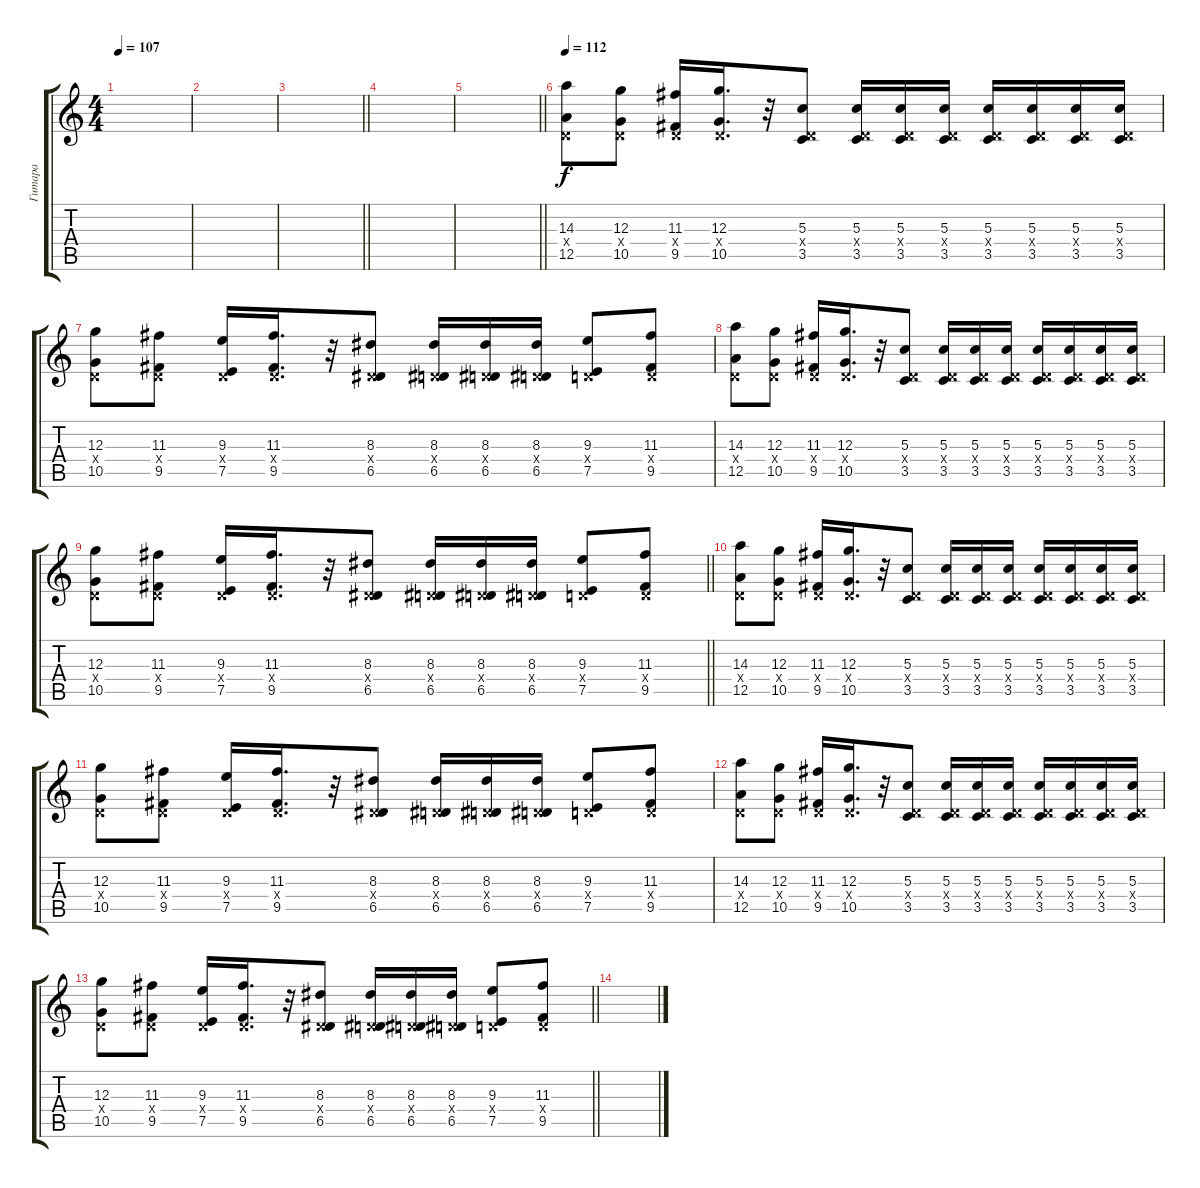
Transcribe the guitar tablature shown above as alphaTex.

\track ("Гитара" "Гитара") {instrument overdrivenguitar}
\staff {score tabs}
\tuning (E4 B3 G3 D3 A2 E2) {hide}
\ts (4 4)
\tempo 107
\clef g2
\ks c
|
|
\barLineRight lightlight
|
\section ("" "")
|
\barLineRight lightlight
|
\section ("" "")
\tempo 112
(14.3 0.4{x} 12.5).8 (12.3 0.4{x} 10.5).8 (11.3 0.4{x} 9.5).16 (12.3 0.4{x} 10.5).16{d} r.32 (5.3 0.4{x} 3.5).8 (5.3 0.4{x} 3.5).16 (5.3 0.4{x} 3.5).16 (5.3 0.4{x} 3.5).16 (5.3 0.4{x} 3.5).16 (5.3 0.4{x} 3.5).16 (5.3 0.4{x} 3.5).16 (5.3 0.4{x} 3.5).16 |
(12.3 0.4{x} 10.5).8 (11.3 0.4{x} 9.5).8 (9.3 0.4{x} 7.5).16 (11.3 0.4{x} 9.5).16{d} r.32 (8.3 0.4{x} 6.5).8 (8.3 0.4{x} 6.5).16 (8.3 0.4{x} 6.5).16 (8.3 0.4{x} 6.5).16 (9.3 0.4{x} 7.5).8 (11.3 0.4{x} 9.5).8 |
(14.3 0.4{x} 12.5).8 (12.3 0.4{x} 10.5).8 (11.3 0.4{x} 9.5).16 (12.3 0.4{x} 10.5).16{d} r.32 (5.3 0.4{x} 3.5).8 (5.3 0.4{x} 3.5).16 (5.3 0.4{x} 3.5).16 (5.3 0.4{x} 3.5).16 (5.3 0.4{x} 3.5).16 (5.3 0.4{x} 3.5).16 (5.3 0.4{x} 3.5).16 (5.3 0.4{x} 3.5).16 |
\barLineRight lightlight
(12.3 0.4{x} 10.5).8 (11.3 0.4{x} 9.5).8 (9.3 0.4{x} 7.5).16 (11.3 0.4{x} 9.5).16{d} r.32 (8.3 0.4{x} 6.5).8 (8.3 0.4{x} 6.5).16 (8.3 0.4{x} 6.5).16 (8.3 0.4{x} 6.5).16 (9.3 0.4{x} 7.5).8 (11.3 0.4{x} 9.5).8 |
\section ("" "")
(14.3 0.4{x} 12.5).8 (12.3 0.4{x} 10.5).8 (11.3 0.4{x} 9.5).16 (12.3 0.4{x} 10.5).16{d} r.32 (5.3 0.4{x} 3.5).8 (5.3 0.4{x} 3.5).16 (5.3 0.4{x} 3.5).16 (5.3 0.4{x} 3.5).16 (5.3 0.4{x} 3.5).16 (5.3 0.4{x} 3.5).16 (5.3 0.4{x} 3.5).16 (5.3 0.4{x} 3.5).16 |
(12.3 0.4{x} 10.5).8 (11.3 0.4{x} 9.5).8 (9.3 0.4{x} 7.5).16 (11.3 0.4{x} 9.5).16{d} r.32 (8.3 0.4{x} 6.5).8 (8.3 0.4{x} 6.5).16 (8.3 0.4{x} 6.5).16 (8.3 0.4{x} 6.5).16 (9.3 0.4{x} 7.5).8 (11.3 0.4{x} 9.5).8 |
(14.3 0.4{x} 12.5).8 (12.3 0.4{x} 10.5).8 (11.3 0.4{x} 9.5).16 (12.3 0.4{x} 10.5).16{d} r.32 (5.3 0.4{x} 3.5).8 (5.3 0.4{x} 3.5).16 (5.3 0.4{x} 3.5).16 (5.3 0.4{x} 3.5).16 (5.3 0.4{x} 3.5).16 (5.3 0.4{x} 3.5).16 (5.3 0.4{x} 3.5).16 (5.3 0.4{x} 3.5).16 |
\barLineRight lightlight
(12.3 0.4{x} 10.5).8 (11.3 0.4{x} 9.5).8 (9.3 0.4{x} 7.5).16 (11.3 0.4{x} 9.5).16{d} r.32 (8.3 0.4{x} 6.5).8 (8.3 0.4{x} 6.5).16 (8.3 0.4{x} 6.5).16 (8.3 0.4{x} 6.5).16 (9.3 0.4{x} 7.5).8 (11.3 0.4{x} 9.5).8 |
\section ("" "")
